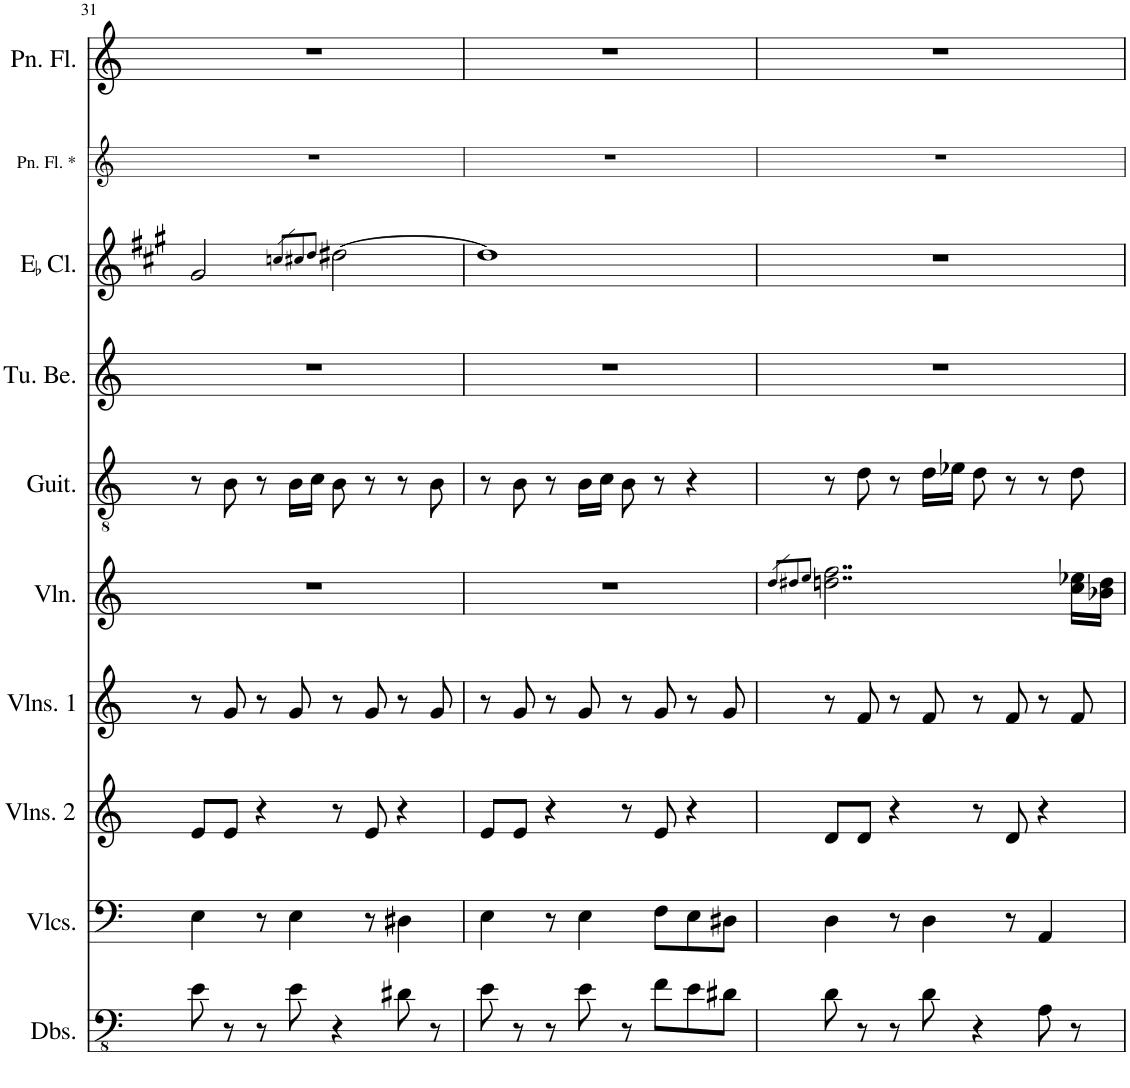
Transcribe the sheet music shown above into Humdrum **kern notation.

**kern	**kern	**kern	**kern	**kern	**kern	**kern	**kern	**kern	**kern
*part10	*part9	*part8	*part7	*part6	*part5	*part4	*part3	*part2	*part1
*staff10	*staff9	*staff8	*staff7	*staff6	*staff5	*staff4	*staff3	*staff2	*staff1
*I"Double Basses	*I"Violoncellos	*I"Violins 2	*I"Violins 1	*I"Violin	*I"Guitar	*I"Tubular Bells	*I"EaccidentalFlat Clarinet	*I"Pan Flute (effects)	*I"Pan Flute
*I'Dbs.	*I'Vlcs.	*I'Vlns. 2	*I'Vlns. 1	*I'Vln.	*I'Guit.	*I'Tu. Be.	*I'EaccidentalFlat Cl.	*I'Pn. Fl. *	*I'Pn. Fl.
!!LO:PB:g=z
*clefFv4	*clefF4	*clefG2	*clefG2	*clefG2	*clefGv2	*clefG2	*clefG2	*clefG2	*clefG2
*	*	*	*	*	*	*	*Trd-2c-3	*	*
*k[]	*k[]	*k[]	*k[]	*k[]	*k[]	*k[]	*k[f#c#g#]	*k[]	*k[]
*M4/4	*M4/4	*M4/4	*M4/4	*M4/4	*M4/4	*M4/4	*M4/4	*M4/4	*M4/4
=31	=31	=31	=31	=31	=31	=31	=31	=31	=31
8E'\	4E\	8e'/L	8r	1r	8r	1r	2g#/	1r	1r
8r	.	8e'/J	8g'/	.	8B\	.	.	.	.
8r	8r	4r	8r	.	8r	.	.	.	.
8E'\	4E\	.	8g'/	.	16B\LL	.	.	.	.
.	.	.	.	.	16c\JJ	.	.	.	.
.	.	.	.	.	.	.	8qccn/L	.	.
.	.	.	.	.	.	.	8qcc#X/	.	.
.	.	.	.	.	.	.	8qdd/J	.	.
4r	.	8r	8r	.	8B\	.	[2ddn\	.	.
.	8r	8e'/	8g'/	.	8r	.	.	.	.
8D#X'\	4D#X\	4r	8r	.	8r	.	.	.	.
8r	.	.	8g'/	.	8B\	.	.	.	.
=32	=32	=32	=32	=32	=32	=32	=32	=32	=32
8E'\	4E\	8e'/L	8r	1r	8r	1r	1dd#]	1r	1r
8r	.	8e'/J	8g'/	.	8B\	.	.	.	.
8r	8r	4r	8r	.	8r	.	.	.	.
8E'\	4E\	.	8g'/	.	16B\LL	.	.	.	.
.	.	.	.	.	16c\JJ	.	.	.	.
8r	.	8r	8r	.	8B\	.	.	.	.
8F'\L	8F\L	8e'/	8g'/	.	8r	.	.	.	.
8E'\	8E\	4r	8r	.	4r	.	.	.	.
8D#X'\J	8D#X\J	.	8g'/	.	.	.	.	.	.
=33	=33	=33	=33	=33	=33	=33	=33	=33	=33
.	.	.	.	8qdd/L	.	.	.	.	.
.	.	.	.	8qdd#X/	.	.	.	.	.
.	.	.	.	8qee/J	.	.	.	.	.
8D'\	4D\	8d'/L	8r	2..ddn\ 2..ff\	8r	1r	1r	1r	1r
8r	.	8d'/J	8f'/	.	8d\	.	.	.	.
8r	8r	4r	8r	.	8r	.	.	.	.
8D'\	4D\	.	8f'/	.	16d\LL	.	.	.	.
.	.	.	.	.	16e-X\JJ	.	.	.	.
4r	.	8r	8r	.	8d\	.	.	.	.
.	8r	8d'/	8f'/	.	8r	.	.	.	.
8AA'\	4AA/	4r	8r	.	8r	.	.	.	.
8r	.	.	8f'/	16cc\ 16ee-X\LL	8d\	.	.	.	.
.	.	.	.	16b-X\ 16dd\JJ	.	.	.	.	.
=	=	=	=	=	=	=	=	=	=
*-	*-	*-	*-	*-	*-	*-	*-	*-	*-
